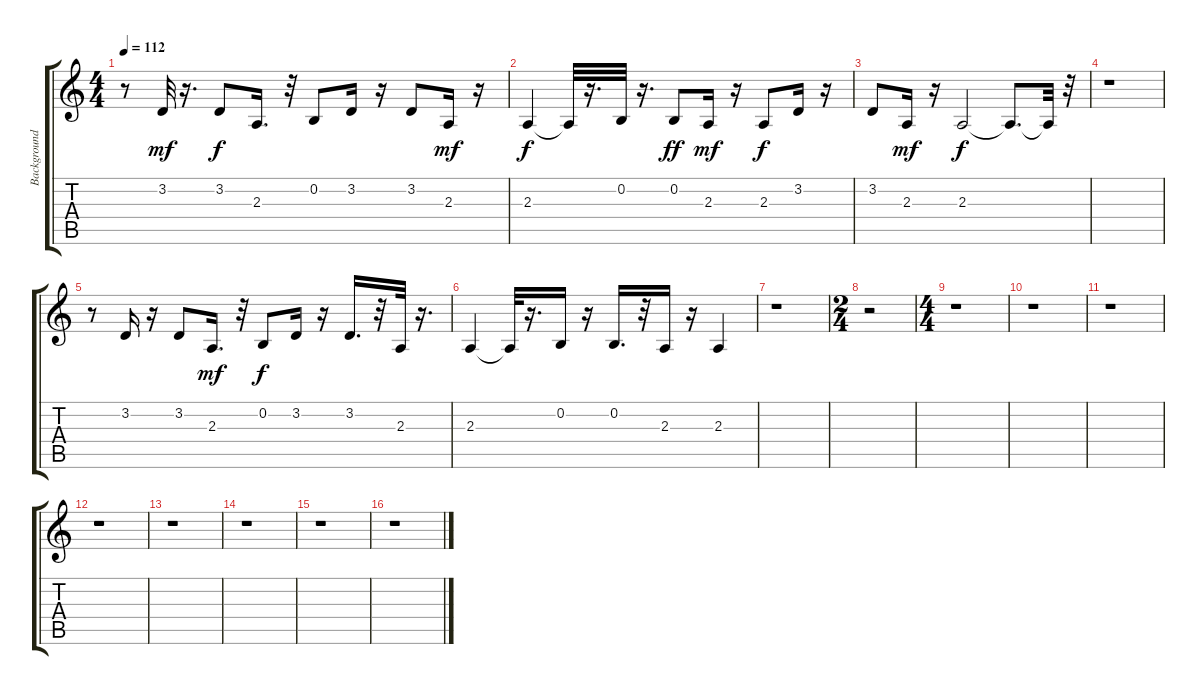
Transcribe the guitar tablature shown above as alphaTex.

\track ("Background Vocals 2" "Background") {instrument choiraahs}
\staff {score tabs}
\tuning (E4 B3 G3 D3 A2 E2) {hide}
\ts (4 4)
\tempo 112
\clef g2
\ks c
r.8{dy f} 3.2.32{dy mf} r.16{d} 3.2.8{dy f} 2.3.16{d} r.32 0.2.8 3.2.16 r.16 3.2.8 2.3.16{dy mf} r.16 |
2.3.4{dy f} 2.3{t}.32 r.16{d} 0.2.32 r.16{d} 0.2.8{dy ff} 2.3.16{dy mf} r.16 2.3.8{dy f} 3.2.16 r.16 |
3.2.8 2.3.16{dy mf} r.16 2.3.2{dy f} 2.3{t}.8{d} 2.3{t}.32 r.32 |
r.1 |
r.8 3.2.16 r.16 3.2.8 2.3.16{d dy mf} r.32 0.2.8{dy f} 3.2.16 r.16 3.2.16{d} r.32 2.3.32 r.16{d} |
2.3.4 2.3{t}.32 r.16{d} 0.2.16 r.16 0.2.16{d} r.32 2.3.16 r.16 2.3.4 |
r.1 |
\ts (2 4)
r.2 |
\ts (4 4)
r.1 |
r.1 |
r.1 |
r.1 |
r.1 |
r.1 |
r.1 |
r.1
